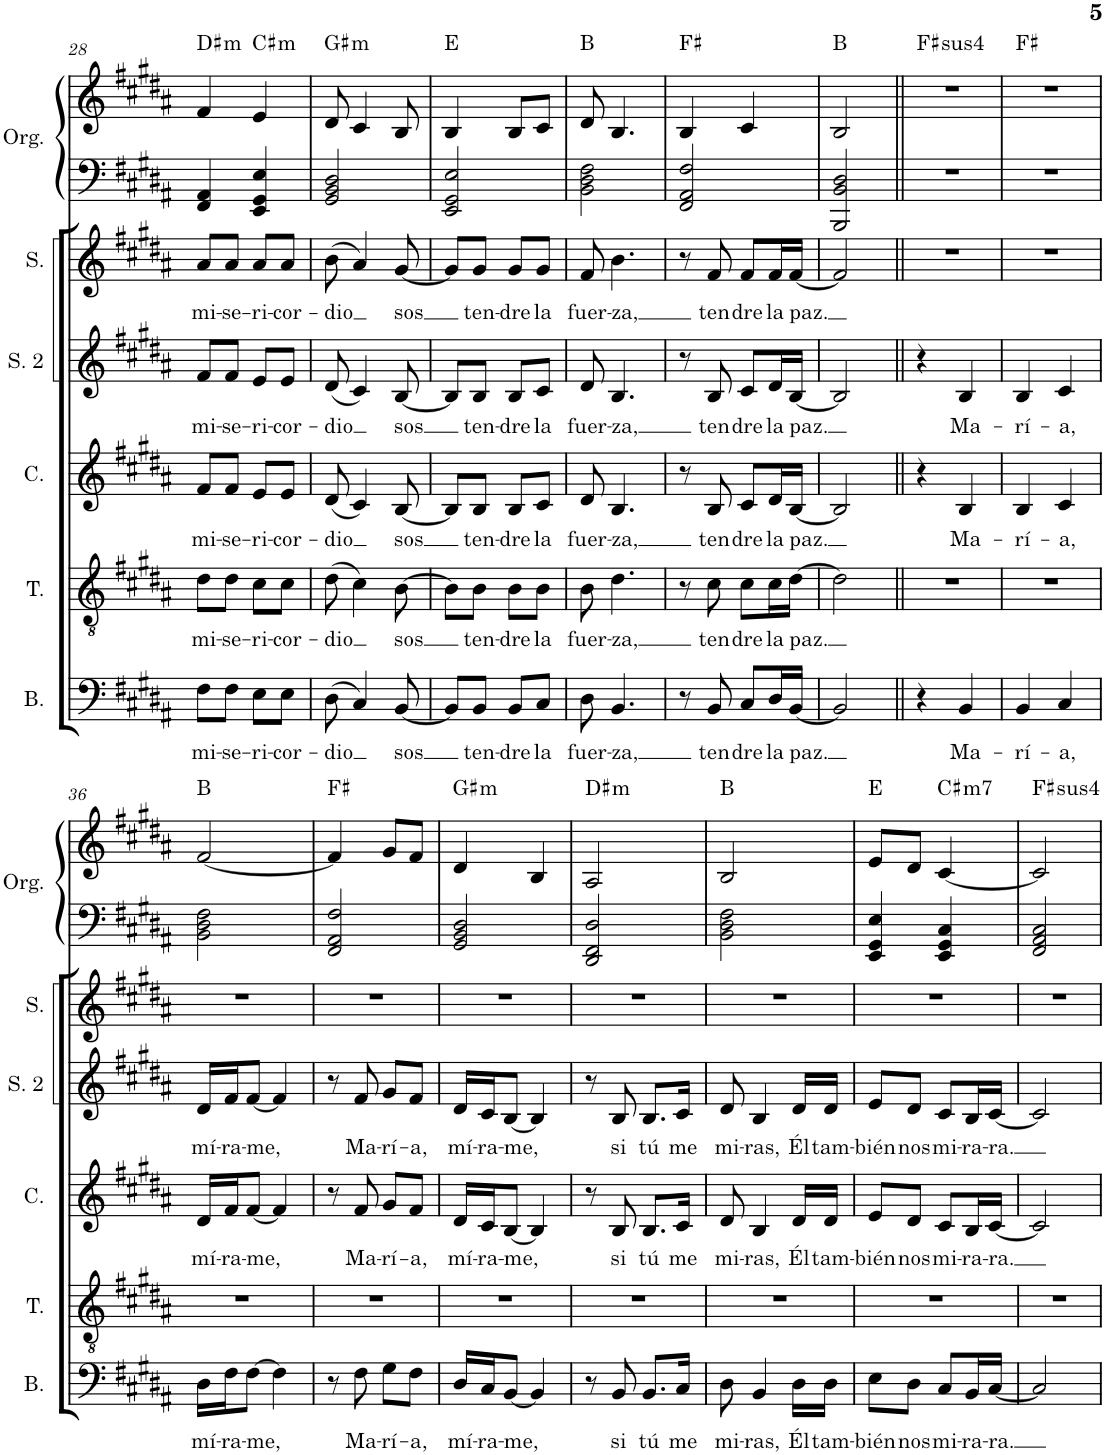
**kern	**text	**kern	**text	**kern	**text	**kern	**text	**kern	**text	**kern	**kern	**kern	**harte
*part6	*part6	*part5	*part5	*part4	*part4	*part3	*part3	*part2	*part2	*part1	*part1	*part1	*part1
*staff8	*staff8	*staff7	*staff7	*staff6	*staff6	*staff5	*staff5	*staff4	*staff4	*staff3	*staff2	*staff1	*
*I"Bajo	*	*I"Tenor	*	*I"Contralto	*	*I"Soprano 2	*	*I"Soprano	*	*I"Órgano	*	*	*
*I'B.	*	*I'T.	*	*I'C.	*	*I'S. 2	*	*I'S.	*	*	*	*	*
!!LO:PB:g=z
*clefF4	*	*clefGv2	*	*clefG2	*	*clefG2	*	*clefG2	*	*clefF4	*clefF4	*clefG2	*
*k[f#c#g#d#a#]	*	*k[f#c#g#d#a#]	*	*k[f#c#g#d#a#]	*	*k[f#c#g#d#a#]	*	*k[f#c#g#d#a#]	*	*k[f#c#g#d#a#]	*k[f#c#g#d#a#]	*k[f#c#g#d#a#]	*
*M2/4	*	*M2/4	*	*M2/4	*	*M2/4	*	*M2/4	*	*M2/4	*M2/4	*M2/4	*
=28	=28	=28	=28	=28	=28	=28	=28	=28	=28	=28	=28	=28	=28
!	!LO:LY:b	!	!LO:LY:b	!	!LO:LY:b	!	!LO:LY:b	!	!LO:LY:b	!	!	!	!LO:H:kt=m
8F#\L	mi-	8d#\L	mi-	8f#/L	mi-	8f#/L	mi-	8a#/L	mi-	4D#	4FF#/ 4AA#/	4f#/	D#:min
!	!LO:LY:b	!	!LO:LY:b	!	!LO:LY:b	!	!LO:LY:b	!	!LO:LY:b	!	!	!	!
8F#\J	-se-	8d#\J	-se-	8f#/J	-se-	8f#/J	-se-	8a#/J	-se-	.	.	.	.
!	!LO:LY:b	!	!LO:LY:b	!	!LO:LY:b	!	!LO:LY:b	!	!LO:LY:b	!	!	!	!LO:H:kt=m
8E\L	-ri-	8c#\L	-ri-	8e/L	-ri-	8e/L	-ri-	8a#/L	-ri-	4C#	4EE/ 4GG#/ 4E/	4e/	C#:min
!	!LO:LY:b	!	!LO:LY:b	!	!LO:LY:b	!	!LO:LY:b	!	!LO:LY:b	!	!	!	!
8E\J	-cor-	8c#\J	-cor-	8e/J	-cor-	8e/J	-cor-	8a#/J	-cor-	.	.	.	.
=29	=29	=29	=29	=29	=29	=29	=29	=29	=29	=29	=29	=29	=29
!	!LO:LY:b	!	!LO:LY:b	!	!LO:LY:b	!	!LO:LY:b	!	!LO:LY:b	!	!	!	!LO:H:kt=m
(8D#\	-dio	(8d#\	-dio	(8d#/	-dio	(8d#/	-dio	(8b\	-dio	2GG#	2GG#/ 2BB/ 2D#/	8d#/	G#:min
4C#/)	.	4c#\)	.	4c#/)	.	4c#/)	.	4a#/)	.	.	.	4c#/	.
!	!LO:LY:b	!	!LO:LY:b	!	!LO:LY:b	!	!LO:LY:b	!	!LO:LY:b	!	!	!	!
[8BB/	sos	[8B\	sos	[8B/	sos	[8B/	sos	[8g#/	sos	.	.	8B/	.
=30	=30	=30	=30	=30	=30	=30	=30	=30	=30	=30	=30	=30	=30
8BB/L]	.	8B\L]	.	8B/L]	.	8B/L]	.	8g#/L]	.	2EE	2EE/ 2GG#/ 2E/	4B/	E:maj
!	!LO:LY:b	!	!LO:LY:b	!	!LO:LY:b	!	!LO:LY:b	!	!LO:LY:b	!	!	!	!
8BB/J	ten-	8B\J	ten-	8B/J	ten-	8B/J	ten-	8g#/J	ten-	.	.	.	.
!	!LO:LY:b	!	!LO:LY:b	!	!LO:LY:b	!	!LO:LY:b	!	!LO:LY:b	!	!	!	!
8BB/L	-dre	8B\L	-dre	8B/L	-dre	8B/L	-dre	8g#/L	-dre	.	.	8B/L	.
!	!LO:LY:b	!	!LO:LY:b	!	!LO:LY:b	!	!LO:LY:b	!	!LO:LY:b	!	!	!	!
8C#/J	la	8B\J	la	8c#/J	la	8c#/J	la	8g#/J	la	.	.	8c#/J	.
=31	=31	=31	=31	=31	=31	=31	=31	=31	=31	=31	=31	=31	=31
!	!LO:LY:b	!	!LO:LY:b	!	!LO:LY:b	!	!LO:LY:b	!	!LO:LY:b	!	!	!	!
8D#\	fuer-	8B\	fuer-	8d#/	fuer-	8d#/	fuer-	8f#/	fuer-	2BB	2BB\ 2D#\ 2F#\	8d#/	B:maj
!	!LO:LY:b	!	!LO:LY:b	!	!LO:LY:b	!	!LO:LY:b	!	!LO:LY:b	!	!	!	!
4.BB/	-za,	4.d#\	-za,	4.B/	-za,	4.B/	-za,	4.b\	-za,	.	.	4.B/	.
=32	=32	=32	=32	=32	=32	=32	=32	=32	=32	=32	=32	=32	=32
8r	.	8r	.	8r	.	8r	.	8r	.	2FF#	2FF#/ 2AA#/ 2F#/	4B/	F#:maj
!	!LO:LY:b	!	!LO:LY:b	!	!LO:LY:b	!	!LO:LY:b	!	!LO:LY:b	!	!	!	!
8BB/	ten	8c#\	ten	8B/	ten	8B/	ten	8f#/	ten	.	.	.	.
!	!LO:LY:b	!	!LO:LY:b	!	!LO:LY:b	!	!LO:LY:b	!	!LO:LY:b	!	!	!	!
8C#/L	dre	8c#\L	dre	8c#/L	dre	8c#/L	dre	8f#/L	dre	.	.	4c#/	.
!	!LO:LY:b	!	!LO:LY:b	!	!LO:LY:b	!	!LO:LY:b	!	!LO:LY:b	!	!	!	!
16D#/L	la	16c#\L	la	16d#/L	la	16d#/L	la	16f#/L	la	.	.	.	.
!	!LO:LY:b	!	!LO:LY:b	!	!LO:LY:b	!	!LO:LY:b	!	!LO:LY:b	!	!	!	!
[16BB/JJ	paz.	[16d#\JJ	paz.	[16B/JJ	paz.	[16B/JJ	paz.	[16f#/JJ	paz.	.	.	.	.
=33	=33	=33	=33	=33	=33	=33	=33	=33	=33	=33	=33	=33	=33
2BB/]	.	2d#\]	.	2B/]	.	2B/]	.	2f#/]	.	2BB	2BBB/ 2BB/ 2D#/	2B/	B:maj
=34||	=34||	=34||	=34||	=34||	=34||	=34||	=34||	=34||	=34||	=34||	=34||	=34||	=34||
!	!	!	!	!	!	!	!	!	!	!	!	!	!LO:H:kt=4
4r	.	2r	.	4r	.	4r	.	2r	.	2r	2r	2r	F#:sus4
!	!LO:LY:b	!	!	!	!LO:LY:b	!	!LO:LY:b	!	!	!	!	!	!
4BB/	Ma-	.	.	4B/	Ma-	4B/	Ma-	.	.	.	.	.	.
=35	=35	=35	=35	=35	=35	=35	=35	=35	=35	=35	=35	=35	=35
!	!LO:LY:b	!	!	!	!LO:LY:b	!	!LO:LY:b	!	!	!	!	!	!
4BB/	-rí-	2r	.	4B/	-rí-	4B/	-rí-	2r	.	2r	2r	2r	F#:maj
!	!LO:LY:b	!	!	!	!LO:LY:b	!	!LO:LY:b	!	!	!	!	!	!
4C#/	-a,	.	.	4c#/	-a,	4c#/	-a,	.	.	.	.	.	.
!!LO:LB:g=z
=36	=36	=36	=36	=36	=36	=36	=36	=36	=36	=36	=36	=36	=36
!	!LO:LY:b	!	!	!	!LO:LY:b	!	!LO:LY:b	!	!	!	!	!	!
16D#\LL	mí-	2r	.	16d#/LL	mí-	16d#/LL	mí-	2r	.	2BB	2BB\ 2D#\ 2F#\	[2f#/	B:maj
!	!LO:LY:b	!	!	!	!LO:LY:b	!	!LO:LY:b	!	!	!	!	!	!
16F#\J	-ra-	.	.	16f#/J	-ra-	16f#/J	-ra-	.	.	.	.	.	.
!	!LO:LY:b	!	!	!	!LO:LY:b	!	!LO:LY:b	!	!	!	!	!	!
[8F#\J	-me,	.	.	[8f#/J	-me,	[8f#/J	-me,	.	.	.	.	.	.
4F#\]	.	.	.	4f#/]	.	4f#/]	.	.	.	.	.	.	.
=37	=37	=37	=37	=37	=37	=37	=37	=37	=37	=37	=37	=37	=37
8r	.	2r	.	8r	.	8r	.	2r	.	2FF#	2FF#/ 2AA#/ 2F#/	4f#/]	F#:maj
!	!LO:LY:b	!	!	!	!LO:LY:b	!	!LO:LY:b	!	!	!	!	!	!
8F#\	Ma-	.	.	8f#/	Ma-	8f#/	Ma-	.	.	.	.	.	.
!	!LO:LY:b	!	!	!	!LO:LY:b	!	!LO:LY:b	!	!	!	!	!	!
8G#\L	-rí-	.	.	8g#/L	-rí-	8g#/L	-rí-	.	.	.	.	8g#/L	.
!	!LO:LY:b	!	!	!	!LO:LY:b	!	!LO:LY:b	!	!	!	!	!	!
8F#\J	-a,	.	.	8f#/J	-a,	8f#/J	-a,	.	.	.	.	8f#/J	.
=38	=38	=38	=38	=38	=38	=38	=38	=38	=38	=38	=38	=38	=38
!	!LO:LY:b	!	!	!	!LO:LY:b	!	!LO:LY:b	!	!	!	!	!	!LO:H:kt=m
16D#/LL	mí-	2r	.	16d#/LL	mí-	16d#/LL	mí-	2r	.	2GG#	2GG#/ 2BB/ 2D#/	4d#/	G#:min
!	!LO:LY:b	!	!	!	!LO:LY:b	!	!LO:LY:b	!	!	!	!	!	!
16C#/J	-ra-	.	.	16c#/J	-ra-	16c#/J	-ra-	.	.	.	.	.	.
!	!LO:LY:b	!	!	!	!LO:LY:b	!	!LO:LY:b	!	!	!	!	!	!
[8BB/J	-me,	.	.	[8B/J	-me,	[8B/J	-me,	.	.	.	.	.	.
4BB/]	.	.	.	4B/]	.	4B/]	.	.	.	.	.	4B/	.
=39	=39	=39	=39	=39	=39	=39	=39	=39	=39	=39	=39	=39	=39
!	!	!	!	!	!	!	!	!	!	!	!	!	!LO:H:kt=m
8r	.	2r	.	8r	.	8r	.	2r	.	2D#	2DD#/ 2FF#/ 2D#/	2A#/	D#:min
!	!LO:LY:b	!	!	!	!LO:LY:b	!	!LO:LY:b	!	!	!	!	!	!
8BB/	si	.	.	8B/	si	8B/	si	.	.	.	.	.	.
!	!LO:LY:b	!	!	!	!LO:LY:b	!	!LO:LY:b	!	!	!	!	!	!
8.BB/L	tú	.	.	8.B/L	tú	8.B/L	tú	.	.	.	.	.	.
!	!LO:LY:b	!	!	!	!LO:LY:b	!	!LO:LY:b	!	!	!	!	!	!
16C#/Jk	me	.	.	16c#/Jk	me	16c#/Jk	me	.	.	.	.	.	.
=40	=40	=40	=40	=40	=40	=40	=40	=40	=40	=40	=40	=40	=40
!	!LO:LY:b	!	!	!	!LO:LY:b	!	!LO:LY:b	!	!	!	!	!	!
8D#\	mi-	2r	.	8d#/	mi-	8d#/	mi-	2r	.	2BB	2BB\ 2D#\ 2F#\	2B/	B:maj
!	!LO:LY:b	!	!	!	!LO:LY:b	!	!LO:LY:b	!	!	!	!	!	!
4BB/	-ras,	.	.	4B/	-ras,	4B/	-ras,	.	.	.	.	.	.
!	!LO:LY:b	!	!	!	!LO:LY:b	!	!LO:LY:b	!	!	!	!	!	!
16D#\LL	Él	.	.	16d#/LL	Él	16d#/LL	Él	.	.	.	.	.	.
!	!LO:LY:b	!	!	!	!LO:LY:b	!	!LO:LY:b	!	!	!	!	!	!
16D#\JJ	tam-	.	.	16d#/JJ	tam-	16d#/JJ	tam-	.	.	.	.	.	.
=41	=41	=41	=41	=41	=41	=41	=41	=41	=41	=41	=41	=41	=41
!	!LO:LY:b	!	!	!	!LO:LY:b	!	!LO:LY:b	!	!	!	!	!	!
8E\L	-bién	2r	.	8e/L	-bién	8e/L	-bién	2r	.	4E	4EE/ 4GG#/ 4E/	8e/L	E:maj
!	!LO:LY:b	!	!	!	!LO:LY:b	!	!LO:LY:b	!	!	!	!	!	!
8D#\J	nos	.	.	8d#/J	nos	8d#/J	nos	.	.	.	.	8d#/J	.
!	!LO:LY:b	!	!	!	!LO:LY:b	!	!LO:LY:b	!	!	!	!	!	!LO:H:kt=m7
8C#/L	mi-	.	.	8c#/L	mi-	8c#/L	mi-	.	.	[4BB	4EE/ 4GG#/ 4C#/	[4c#/	C#:min7
!	!LO:LY:b	!	!	!	!LO:LY:b	!	!LO:LY:b	!	!	!	!	!	!
16BB/L	-ra-	.	.	16B/L	-ra-	16B/L	-ra-	.	.	.	.	.	.
!	!LO:LY:b	!	!	!	!LO:LY:b	!	!LO:LY:b	!	!	!	!	!	!
[16C#/JJ	-ra.	.	.	[16c#/JJ	-ra.	[16c#/JJ	-ra.	.	.	.	.	.	.
=42	=42	=42	=42	=42	=42	=42	=42	=42	=42	=42	=42	=42	=42
!	!	!	!	!	!	!	!	!	!	!	!	!	!LO:H:kt=4
2C#/]	.	2r	.	2c#/]	.	2c#/]	.	2r	.	2BB]	2FF#/ 2AA#/ 2C#/	2c#/]	F#:sus4
=	=	=	=	=	=	=	=	=	=	=	=	=	=
*-	*-	*-	*-	*-	*-	*-	*-	*-	*-	*-	*-	*-	*-
